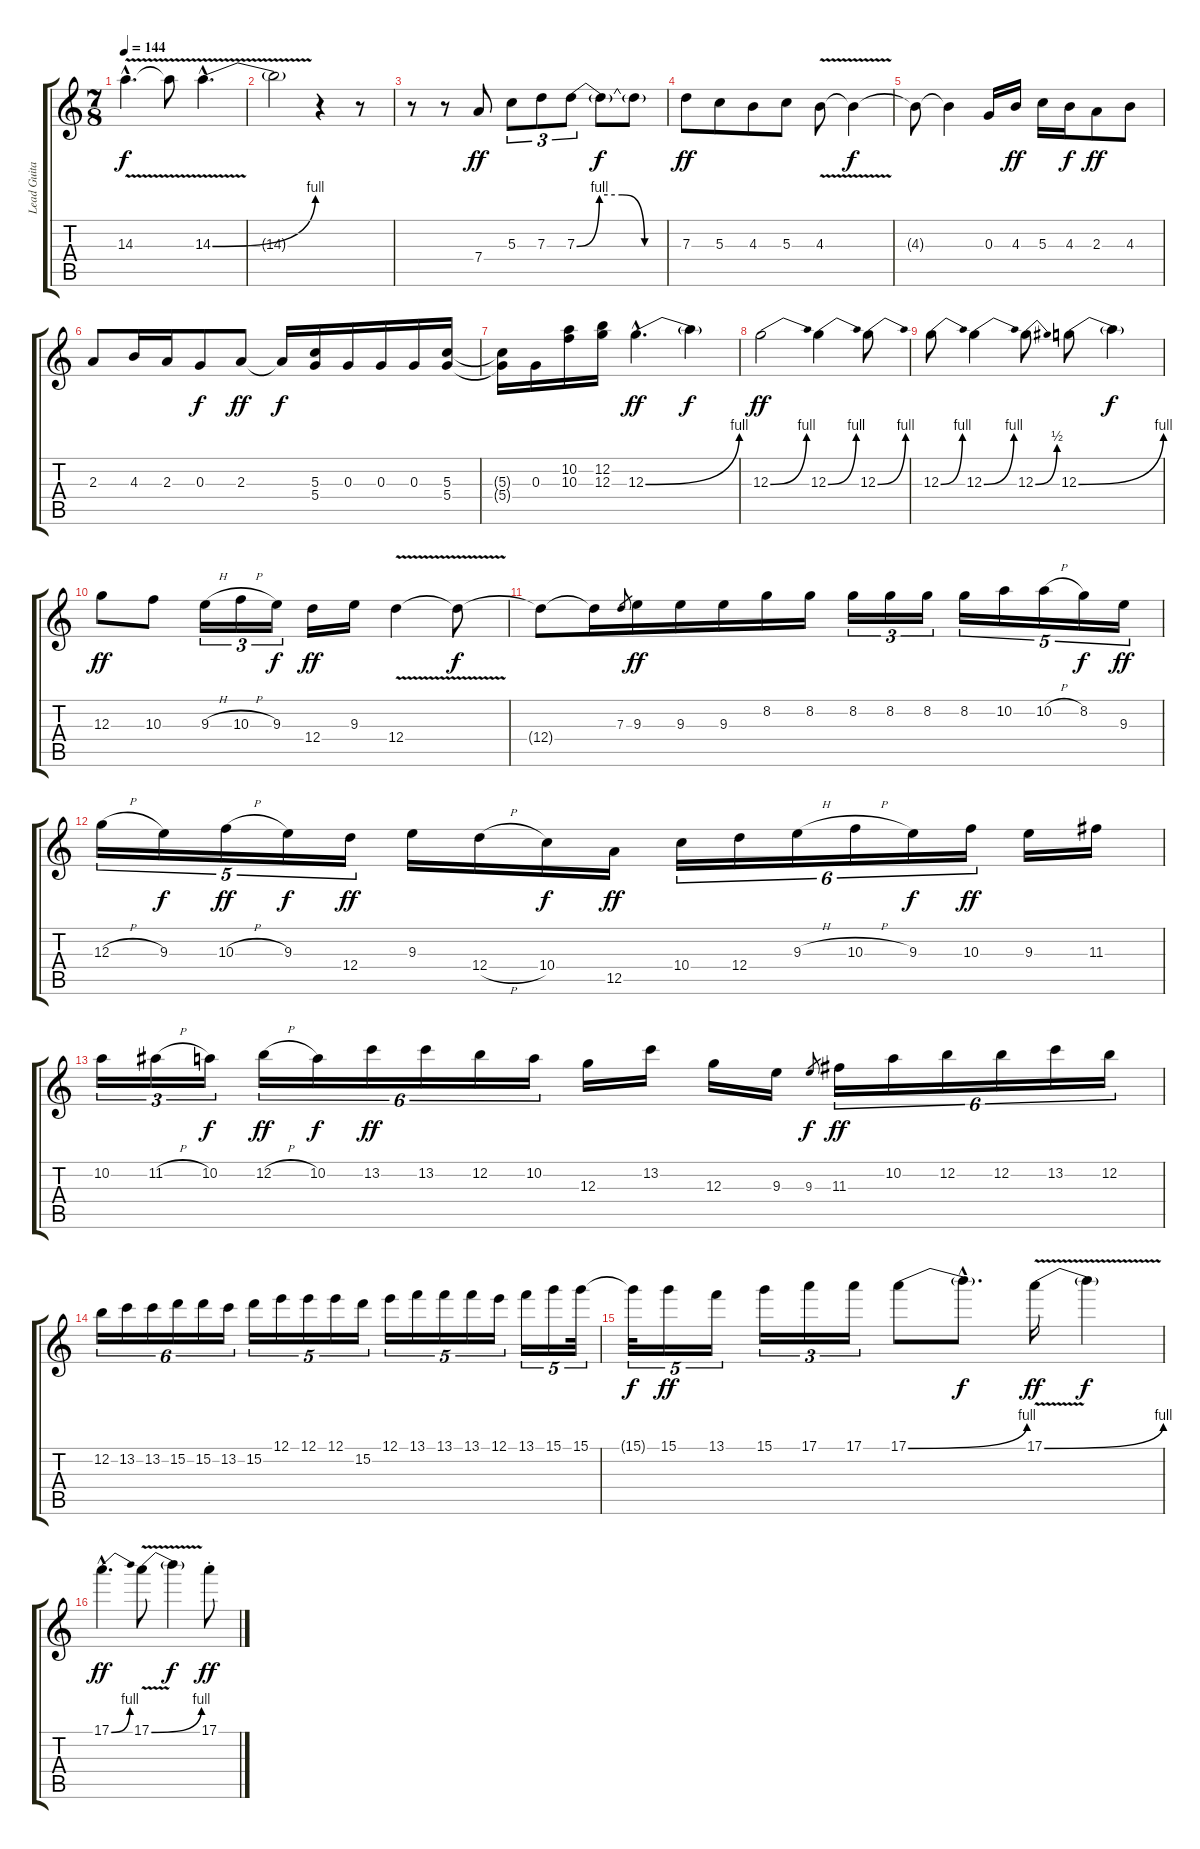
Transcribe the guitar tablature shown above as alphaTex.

\track ("Lead Guitar" "Lead Guita") {instrument distortionguitar}
\staff {score tabs}
\tuning (E4 B3 G3 D3 A2 E2) {hide}
\ts (7 8)
\tempo 144
\clef g2
\ks c
14.3{v hac}.4{d dy f} 14.3{t}.8 14.3{be (bend 0 0 60 4) v hac}.4{d} |
14.3{t}.2 r.4 r.8 |
r.8 r.8 7.4.8{dy ff} 5.3.8{tu (3 2)} 7.3.8{tu (3 2)} 7.3{be (custom 0 0 15 4 30 4 45 0 60 0)}.8{tu (3 2)} 7.3{t}.8{dy f} 7.3{t}.8 |
7.3.8{dy ff} 5.3.8 4.3.8 5.3.8 4.3{v}.8 4.3{t}.4{dy f} |
4.3{t}.8 4.3{t}.4 0.3.16 4.3.16{dy ff} 5.3.16 4.3.16{dy f} 2.3.8{dy ff} 4.3.8 |
2.3.8 4.3.16 2.3.16 0.3.8{dy f} 2.3.8{dy ff} 2.3{t}.16{dy f} (5.3 5.4).16{instrument guitarfretnoise} 0.3.16{volume 16 instrument distortionguitar} 0.3.16 0.3.16 (5.3 5.4).16{instrument guitarfretnoise} |
(5.3{t} 5.4{t}).16 0.3.16{volume 16 instrument distortionguitar} (10.2 10.3).16 (12.2 12.3).16 12.3{be (bend 0 0 60 4) hac}.4{d dy ff} 12.3{t}.4{dy f} |
12.3{be (bend 0 0 60 4)}.2{dy ff} 12.3{be (bend 0 0 60 4)}.4 12.3{be (bend 0 0 60 4)}.8 |
12.3{be (bend 0 0 60 4)}.8 12.3{be (bend 0 0 60 4)}.4 12.3{be (bend 0 0 60 2)}.8 12.3{be (bend 0 0 60 4)}.8 12.3{t}.4{dy f} |
12.3.8{dy ff} 10.3.8 9.3{h}.16{tu (3 2)} 10.3{h}.16{tu (3 2)} 9.3.16{tu (3 2) dy f} 12.4.16{dy ff} 9.3.16 12.4{v}.4 12.4{t}.8{dy f} |
12.4{t}.8 12.4{t}.16 7.3.8{gr} 9.3.16{dy ff} 9.3.16 9.3.16 8.2.16 8.2.16 8.2.16{tu (3 2)} 8.2.16{tu (3 2)} 8.2.16{tu (3 2)} 8.2.16{tu (5 4)} 10.2.16{tu (5 4)} 10.2{h}.16{tu (5 4)} 8.2.16{tu (5 4) dy f} 9.3.16{tu (5 4) dy ff} |
12.3{h}.16{tu (5 4)} 9.3.16{tu (5 4) dy f} 10.3{h}.16{tu (5 4) dy ff} 9.3.16{tu (5 4) dy f} 12.4.16{tu (5 4) dy ff} 9.3.16 12.4{h}.16 10.4.16{dy f} 12.5.16{dy ff} 10.4.16{tu (6 4)} 12.4.16{tu (6 4)} 9.3{h}.16{tu (6 4)} 10.3{h}.16{tu (6 4)} 9.3.16{tu (6 4) dy f} 10.3.16{tu (6 4) dy ff} 9.3.16 11.3.16 |
10.2.16{tu (3 2)} 11.2{h}.16{tu (3 2)} 10.2.16{tu (3 2) dy f} 12.2{h}.16{tu (6 4) dy ff} 10.2.16{tu (6 4) dy f} 13.2.16{tu (6 4) dy ff} 13.2.16{tu (6 4)} 12.2.16{tu (6 4)} 10.2.16{tu (6 4)} 12.3.16 13.2.16 12.3.16 9.3.16 9.3.8{gr dy f} 11.3.16{tu (6 4) dy ff} 10.2.16{tu (6 4)} 12.2.16{tu (6 4)} 12.2.16{tu (6 4)} 13.2.16{tu (6 4)} 12.2.16{tu (6 4)} |
12.2.16{tu (6 4)} 13.2.16{tu (6 4)} 13.2.16{tu (6 4)} 15.2.16{tu (6 4)} 15.2.16{tu (6 4)} 13.2.16{tu (6 4)} 15.2.16{tu (5 4)} 12.1.16{tu (5 4)} 12.1.16{tu (5 4)} 12.1.16{tu (5 4)} 15.2.16{tu (5 4)} 12.1.16{tu (5 4)} 13.1.16{tu (5 4)} 13.1.16{tu (5 4)} 13.1.16{tu (5 4)} 12.1.16{tu (5 4)} 13.1.16{tu (5 4)} 15.1.16{tu (5 4)} 15.1.32{tu (5 4)} |
15.1{t}.32{tu (5 4) dy f} 15.1.16{tu (5 4) dy ff} 13.1.16{tu (5 4)} 15.1.16{tu (3 2)} 17.1.16{tu (3 2)} 17.1.16{tu (3 2)} 17.1{be (bend 0 0 60 4)}.8 17.1{hac t}.8{d dy f} 17.1{be (bend 0 0 60 4) v}.16{dy ff} 17.1{t}.4{dy f} |
17.1{be (bend 0 0 60 4) hac}.4{d dy ff} 17.1{be (bend 0 0 60 4) v}.8 17.1{t}.4{dy f} 17.1{st}.8{dy ff}
